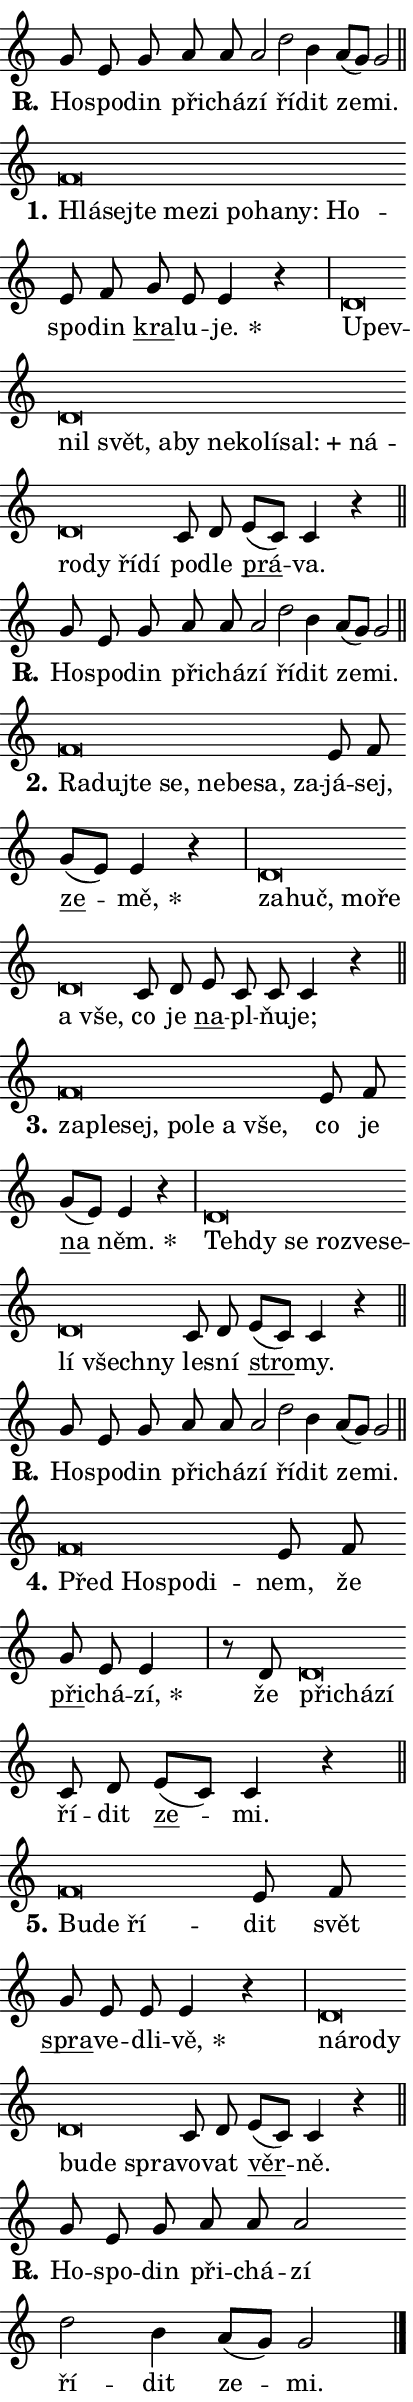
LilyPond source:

\version "2.24.0"
\header { tagline = "" }
\paper {
  indent = 0\cm
  top-margin = 0\cm
  right-margin = 0.13\cm % to fit lyric hyphens
  bottom-margin = 0\cm
  left-margin = 0\cm
  paper-width = 7\cm
  page-breaking = #ly:one-page-breaking
  system-system-spacing.basic-distance = #11
  score-system-spacing.basic-distance = #11
  ragged-last = ##f
}


%% Author: Thomas Morley
%% https://lists.gnu.org/archive/html/lilypond-user/2020-05/msg00002.html
#(define (line-position grob)
"Returns position of @var[grob} in current system:
   @code{'start}, if at first time-step
   @code{'end}, if at last time-step
   @code{'middle} otherwise
"
  (let* ((col (ly:item-get-column grob))
         (ln (ly:grob-object col 'left-neighbor))
         (rn (ly:grob-object col 'right-neighbor))
         (col-to-check-left (if (ly:grob? ln) ln col))
         (col-to-check-right (if (ly:grob? rn) rn col))
         (break-dir-left
           (and
             (ly:grob-property col-to-check-left 'non-musical #f)
             (ly:item-break-dir col-to-check-left)))
         (break-dir-right
           (and
             (ly:grob-property col-to-check-right 'non-musical #f)
             (ly:item-break-dir col-to-check-right))))
        (cond ((eqv? 1 break-dir-left) 'start)
              ((eqv? -1 break-dir-right) 'end)
              (else 'middle))))

#(define (tranparent-at-line-position vctor)
  (lambda (grob)
  "Relying on @code{line-position} select the relevant enry from @var{vctor}.
Used to determine transparency,"
    (case (line-position grob)
      ((end) (not (vector-ref vctor 0)))
      ((middle) (not (vector-ref vctor 1)))
      ((start) (not (vector-ref vctor 2))))))

noteHeadBreakVisibility =
#(define-music-function (break-visibility)(vector?)
"Makes @code{NoteHead}s transparent relying on @var{break-visibility}"
#{
  \override NoteHead.transparent =
    #(tranparent-at-line-position break-visibility)
#})

#(define delete-ledgers-for-transparent-note-heads
  (lambda (grob)
    "Reads whether a @code{NoteHead} is transparent.
If so this @code{NoteHead} is removed from @code{'note-heads} from
@var{grob}, which is supposed to be @code{LedgerLineSpanner}.
As a result ledgers are not printed for this @code{NoteHead}"
    (let* ((nhds-array (ly:grob-object grob 'note-heads))
           (nhds-list
             (if (ly:grob-array? nhds-array)
                 (ly:grob-array->list nhds-array)
                 '()))
           ;; Relies on the transparent-property being done before
           ;; Staff.LedgerLineSpanner.after-line-breaking is executed.
           ;; This is fragile ...
           (to-keep
             (remove
               (lambda (nhd)
                 (ly:grob-property nhd 'transparent #f))
               nhds-list)))
      ;; TODO find a better method to iterate over grob-arrays, similiar
      ;; to filter/remove etc for lists
      ;; For now rebuilt from scratch
      (set! (ly:grob-object grob 'note-heads)  '())
      (for-each
        (lambda (nhd)
          (ly:pointer-group-interface::add-grob grob 'note-heads nhd))
        to-keep))))

squashNotes = {
  \override NoteHead.X-extent = #'(-0.2 . 0.2)
  \override NoteHead.Y-extent = #'(-0.75 . 0)
  \override NoteHead.stencil =
    #(lambda (grob)
       (let ((pos (ly:grob-property grob 'staff-position)))
         (begin
           (if (< pos -7) (display "ERROR: Lower brevis then expected\n") (display ""))
           (if (<= pos -6) ly:text-interface::print ly:note-head::print))))
}
unSquashNotes = {
  \revert NoteHead.X-extent
  \revert NoteHead.Y-extent
  \revert NoteHead.stencil
}

hideNotes = \noteHeadBreakVisibility #begin-of-line-visible
unHideNotes = \noteHeadBreakVisibility #all-visible

% work-around for resetting accidentals
% https://lilypond.org/doc/v2.23/Documentation/notation/displaying-rhythms#unmetered-music
cadenzaMeasure = {
  \cadenzaOff
  \partial 1024 s1024
  \cadenzaOn
}

#(define-markup-command (accent layout props text) (markup?)
  "Underline accented syllable"
  (interpret-markup layout props
    #{\markup \override #'(offset . 4.3) \underline { #text }#}))

responsum = \markup \concat {
  "R" \hspace #-1.05 \path #0.1 #'((moveto 0 0.07) (lineto 0.9 0.8)) \hspace #0.05 "."
}

spaceSize = #0.6828661417322834 % exact space size for TeX Gyre Schola

\layout {
  \context {
    \Staff
    \remove "Time_signature_engraver"
    \override LedgerLineSpanner.after-line-breaking = #delete-ledgers-for-transparent-note-heads
  }
  \context {
    \Lyrics {
      \override LyricSpace.minimum-distance = \spaceSize
      \override LyricText.font-name = #"TeX Gyre Schola"
      \override LyricText.font-size = 1
      \override StanzaNumber.font-name = #"TeX Gyre Schola Bold"
      \override StanzaNumber.font-size = 1
    }
  }
  \context {
    \Score 
    \override NoteHead.text =
      #(lambda (grob) 
        (let ((pos (ly:grob-property grob 'staff-position)))
          #{\markup {
            \combine
              \halign #-0.55 \raise #(if (= pos -6) 0 0.5) \override #'(thickness . 2) \draw-line #'(3.2 . 0)
              \musicglyph "noteheads.sM1"
          }#}))
  }
}

% magnetic-lyrics.ily
%
%   written by
%     Jean Abou Samra <jean@abou-samra.fr>
%     Werner Lemberg <wl@gnu.org>
%
%   adapted by
%     Jiri Hon <jiri.hon@gmail.com>
%
% Version 2022-Apr-15

% https://www.mail-archive.com/lilypond-user@gnu.org/msg149350.html

#(define (Left_hyphen_pointer_engraver context)
   "Collect syllable-hyphen-syllable occurrences in lyrics and store
them in properties.  This engraver only looks to the left.  For
example, if the lyrics input is @code{foo -- bar}, it does the
following.

@itemize @bullet
@item
Set the @code{text} property of the @code{LyricHyphen} grob between
@q{foo} and @q{bar} to @code{foo}.

@item
Set the @code{left-hyphen} property of the @code{LyricText} grob with
text @q{foo} to the @code{LyricHyphen} grob between @q{foo} and
@q{bar}.
@end itemize

Use this auxiliary engraver in combination with the
@code{lyric-@/text::@/apply-@/magnetic-@/offset!} hook."
   (let ((hyphen #f)
         (text #f))
     (make-engraver
      (acknowledgers
       ((lyric-syllable-interface engraver grob source-engraver)
        (set! text grob)))
      (end-acknowledgers
       ((lyric-hyphen-interface engraver grob source-engraver)
        ;(when (not (grob::has-interface grob 'lyric-space-interface))
          (set! hyphen grob)));)
      ((stop-translation-timestep engraver)
       (when (and text hyphen)
         (ly:grob-set-object! text 'left-hyphen hyphen))
       (set! text #f)
       (set! hyphen #f)))))

#(define (lyric-text::apply-magnetic-offset! grob)
   "If the space between two syllables is less than the value in
property @code{LyricText@/.details@/.squash-threshold}, move the right
syllable to the left so that it gets concatenated with the left
syllable.

Use this function as a hook for
@code{LyricText@/.after-@/line-@/breaking} if the
@code{Left_@/hyphen_@/pointer_@/engraver} is active."
   (let ((hyphen (ly:grob-object grob 'left-hyphen #f)))
     (when hyphen
       (let ((left-text (ly:spanner-bound hyphen LEFT)))
         (when (grob::has-interface left-text 'lyric-syllable-interface)
           (let* ((common (ly:grob-common-refpoint grob left-text X))
                  (this-x-ext (ly:grob-extent grob common X))
                  (left-x-ext
                   (begin
                     ;; Trigger magnetism for left-text.
                     (ly:grob-property left-text 'after-line-breaking)
                     (ly:grob-extent left-text common X)))
                  ;; `delta` is the gap width between two syllables.
                  (delta (- (interval-start this-x-ext)
                            (interval-end left-x-ext)))
                  (details (ly:grob-property grob 'details))
                  (threshold (assoc-get 'squash-threshold details 0.2)))
             (when (< delta threshold)
               (let* (;; We have to manipulate the input text so that
                      ;; ligatures crossing syllable boundaries are not
                      ;; disabled.  For languages based on the Latin
                      ;; script this is essentially a beautification.
                      ;; However, for non-Western scripts it can be a
                      ;; necessity.
                      (lt (ly:grob-property left-text 'text))
                      (rt (ly:grob-property grob 'text))
                      (is-space (grob::has-interface hyphen 'lyric-space-interface))
                      (space (if is-space " " ""))
                      (extra-delta (if is-space spaceSize 0))
                      ;; Append new syllable.
                      (ltrt-space (if (and (string? lt) (string? rt))
                                (string-append lt space rt)
                                (make-concat-markup (list lt space rt))))
                      ;; Right-align `ltrt` to the right side.
                      (ltrt-space-markup (grob-interpret-markup
                               grob
                               (make-translate-markup
                                (cons (interval-length this-x-ext) 0)
                                (make-right-align-markup ltrt-space)))))
                 (begin
                   ;; Don't print `left-text`.
                   (ly:grob-set-property! left-text 'stencil #f)
                   ;; Set text and stencil (which holds all collected
                   ;; syllables so far) and shift it to the left.
                   (ly:grob-set-property! grob 'text ltrt-space)
                   (ly:grob-set-property! grob 'stencil ltrt-space-markup)
                   (ly:grob-translate-axis! grob (- (- delta extra-delta)) X))))))))))


#(define (lyric-hyphen::displace-bounds-first grob)
   ;; Make very sure this callback isn't triggered too early.
   (let ((left (ly:spanner-bound grob LEFT))
         (right (ly:spanner-bound grob RIGHT)))
     (ly:grob-property left 'after-line-breaking)
     (ly:grob-property right 'after-line-breaking)
     (ly:lyric-hyphen::print grob)))

squashThreshold = #0.4

\layout {
  \context {
    \Lyrics
    \consists #Left_hyphen_pointer_engraver
    \override LyricText.after-line-breaking =
      #lyric-text::apply-magnetic-offset!
    \override LyricHyphen.stencil = #lyric-hyphen::displace-bounds-first
    \override LyricText.details.squash-threshold = \squashThreshold
    \override LyricHyphen.minimum-distance = 0
    \override LyricHyphen.minimum-length = \squashThreshold
  }
}

squashText = \override LyricText.details.squash-threshold = 9999
unSquashText = \override LyricText.details.squash-threshold = \squashThreshold

leftText = \override LyricText.self-alignment-X = #LEFT
unLeftText = \revert LyricText.self-alignment-X

starOffset = #(lambda (grob) 
                (let ((x_offset (ly:self-alignment-interface::aligned-on-x-parent grob)))
                  (if (= x_offset 0) 0 (+ x_offset 1.2))))

star = #(define-music-function (syllable)(string?)
"Append star separator at the end of a syllable"
#{
  \once \override LyricText.X-offset = #starOffset
  \lyricmode { \markup {
    #syllable
    \override #'((font-name . "TeX Gyre Schola Bold")) \hspace #0.2 \lower #0.65 \larger "*"
  } }
#})

starAccent = #(define-music-function (syllable)(string?)
"Append star separator at the end of a syllable and make accent"
#{
  \once \override LyricText.X-offset = #starOffset
  \lyricmode { \markup {
    \accent #syllable
    \override #'((font-name . "TeX Gyre Schola Bold")) \hspace #0.2 \lower #0.65 \larger "*"
  } }
#})

breath = #(define-music-function (syllable)(string?)
"Append breathing indicator at the end of a syllable"
#{
  \lyricmode { \markup { #syllable "+" } }
#})

optionalBreath = #(define-music-function (syllable)(string?)
"Append optional breathing indicator at the end of a syllable"
#{
  \lyricmode { \markup { #syllable "(+)" } }
#})


\score {
    <<
        \new Voice = "melody" { \cadenzaOn \key c \major \relative { g'8 e g a a a2 \bar "" d b4 a8[( g)] g2 \cadenzaMeasure \bar "||" \break } }
        \new Lyrics \lyricsto "melody" { \lyricmode { \set stanza = \responsum
Ho -- spo -- din při -- chá -- zí ří -- dit ze -- mi. } }
    >>
    \layout {}
}

\score {
    <<
        \new Voice = "melody" { \cadenzaOn \key c \major \relative { \squashNotes f'\breve*1/16 \hideNotes \breve*1/16 \bar "" \breve*1/16 \bar "" \breve*1/16 \bar "" \breve*1/16 \bar "" \breve*1/16 \bar "" \breve*1/16 \bar "" \breve*1/16 \breve*1/16 \bar "" \unHideNotes \unSquashNotes e8 f \bar "" g e e4 r \cadenzaMeasure \bar "|" \squashNotes d\breve*1/16 \hideNotes \breve*1/16 \bar "" \breve*1/16 \bar "" \breve*1/16 \bar "" \breve*1/16 \bar "" \breve*1/16 \bar "" \breve*1/16 \bar "" \breve*1/16 \bar "" \breve*1/16 \bar "" \breve*1/16 \bar "" \breve*1/16 \bar "" \breve*1/16 \bar "" \breve*1/16 \bar "" \breve*1/16 \breve*1/16 \bar "" \unHideNotes \unSquashNotes c8 d \bar "" e[( c)] c4 r \cadenzaMeasure \bar "||" \break } }
        \new Lyrics \lyricsto "melody" { \lyricmode { \set stanza = "1."
\leftText Hlá -- \squashText sej -- te me -- zi po -- ha -- ny: Ho -- \unLeftText \unSquashText spo -- din \markup \accent kra -- lu -- \star je. \leftText U -- \squashText pev -- nil svět, a -- by ne -- ko -- lí -- \breath "sal:" ná -- ro -- dy ří -- dí \unLeftText \unSquashText po -- dle \markup \accent prá -- va. } }
    >>
    \layout {}
}

\score {
    <<
        \new Voice = "melody" { \cadenzaOn \key c \major \relative { g'8 e g a a a2 \bar "" d b4 a8[( g)] g2 \cadenzaMeasure \bar "||" \break } }
        \new Lyrics \lyricsto "melody" { \lyricmode { \set stanza = \responsum
Ho -- spo -- din při -- chá -- zí ří -- dit ze -- mi. } }
    >>
    \layout {}
}

\score {
    <<
        \new Voice = "melody" { \cadenzaOn \key c \major \relative { \squashNotes f'\breve*1/16 \hideNotes \breve*1/16 \bar "" \breve*1/16 \bar "" \breve*1/16 \bar "" \breve*1/16 \bar "" \breve*1/16 \bar "" \breve*1/16 \breve*1/16 \bar "" \unHideNotes \unSquashNotes e8 f \bar "" g[( e)] e4 r \cadenzaMeasure \bar "|" \squashNotes d\breve*1/16 \hideNotes \breve*1/16 \bar "" \breve*1/16 \bar "" \breve*1/16 \bar "" \breve*1/16 \breve*1/16 \bar "" \unHideNotes \unSquashNotes c8 d \bar "" e c c c4 r \cadenzaMeasure \bar "||" \break } }
        \new Lyrics \lyricsto "melody" { \lyricmode { \set stanza = "2."
\leftText Ra -- \squashText duj -- te se, ne -- be -- sa, za -- \unLeftText \unSquashText já -- sej, \markup \accent ze -- \star mě, \leftText za -- \squashText huč, mo -- ře a vše, \unLeftText \unSquashText co je \markup \accent na -- pl -- ňu -- je; } }
    >>
    \layout {}
}

\score {
    <<
        \new Voice = "melody" { \cadenzaOn \key c \major \relative { \squashNotes f'\breve*1/16 \hideNotes \breve*1/16 \bar "" \breve*1/16 \bar "" \breve*1/16 \bar "" \breve*1/16 \bar "" \breve*1/16 \breve*1/16 \bar "" \unHideNotes \unSquashNotes e8 f \bar "" g[( e)] e4 r \cadenzaMeasure \bar "|" \squashNotes d\breve*1/16 \hideNotes \breve*1/16 \bar "" \breve*1/16 \bar "" \breve*1/16 \bar "" \breve*1/16 \bar "" \breve*1/16 \bar "" \breve*1/16 \bar "" \breve*1/16 \breve*1/16 \bar "" \unHideNotes \unSquashNotes c8 d \bar "" e[( c)] c4 r \cadenzaMeasure \bar "||" \break } }
        \new Lyrics \lyricsto "melody" { \lyricmode { \set stanza = "3."
\leftText za -- \squashText ple -- sej, po -- le a vše, \unLeftText \unSquashText co je \markup \accent na \star něm. \leftText Teh -- \squashText dy se roz -- ve -- se -- lí všech -- ny \unLeftText \unSquashText le -- sní \markup \accent stro -- my. } }
    >>
    \layout {}
}

\score {
    <<
        \new Voice = "melody" { \cadenzaOn \key c \major \relative { g'8 e g a a a2 \bar "" d b4 a8[( g)] g2 \cadenzaMeasure \bar "||" \break } }
        \new Lyrics \lyricsto "melody" { \lyricmode { \set stanza = \responsum
Ho -- spo -- din při -- chá -- zí ří -- dit ze -- mi. } }
    >>
    \layout {}
}

\score {
    <<
        \new Voice = "melody" { \cadenzaOn \key c \major \relative { \squashNotes f'\breve*1/16 \hideNotes \breve*1/16 \bar "" \breve*1/16 \breve*1/16 \bar "" \unHideNotes \unSquashNotes e8 f \bar "" g e e4 \cadenzaMeasure \bar "|" r8 d \squashNotes d\breve*1/16 \hideNotes \breve*1/16 \breve*1/16 \bar "" \unHideNotes \unSquashNotes c8 d \bar "" e[( c)] c4 r \cadenzaMeasure \bar "||" \break } }
        \new Lyrics \lyricsto "melody" { \lyricmode { \set stanza = "4."
\leftText Před \squashText Ho -- spo -- di -- \unLeftText \unSquashText nem, že \markup \accent při -- chá -- \star zí, že \leftText při -- \squashText chá -- zí \unLeftText \unSquashText ří -- dit \markup \accent ze -- mi. } }
    >>
    \layout {}
}

\score {
    <<
        \new Voice = "melody" { \cadenzaOn \key c \major \relative { \squashNotes f'\breve*1/16 \hideNotes \breve*1/16 \breve*1/16 \bar "" \unHideNotes \unSquashNotes e8 f \bar "" g e e e4 r \cadenzaMeasure \bar "|" \squashNotes d\breve*1/16 \hideNotes \breve*1/16 \bar "" \breve*1/16 \bar "" \breve*1/16 \bar "" \breve*1/16 \breve*1/16 \bar "" \unHideNotes \unSquashNotes c8 d \bar "" e[( c)] c4 r \cadenzaMeasure \bar "||" \break } }
        \new Lyrics \lyricsto "melody" { \lyricmode { \set stanza = "5."
\leftText Bu -- \squashText de ří -- \unLeftText \unSquashText dit svět \markup \accent spra -- ve -- dli -- \star vě, \leftText ná -- \squashText ro -- dy bu -- de spra -- \unLeftText \unSquashText vo -- vat \markup \accent věr -- ně. } }
    >>
    \layout {}
}

\score {
    <<
        \new Voice = "melody" { \cadenzaOn \key c \major \relative { g'8 e g a a a2 \bar "" d b4 a8[( g)] g2 \cadenzaMeasure \bar "||" \break } \bar "|." }
        \new Lyrics \lyricsto "melody" { \lyricmode { \set stanza = \responsum
Ho -- spo -- din při -- chá -- zí ří -- dit ze -- mi. } }
    >>
    \layout {}
}
